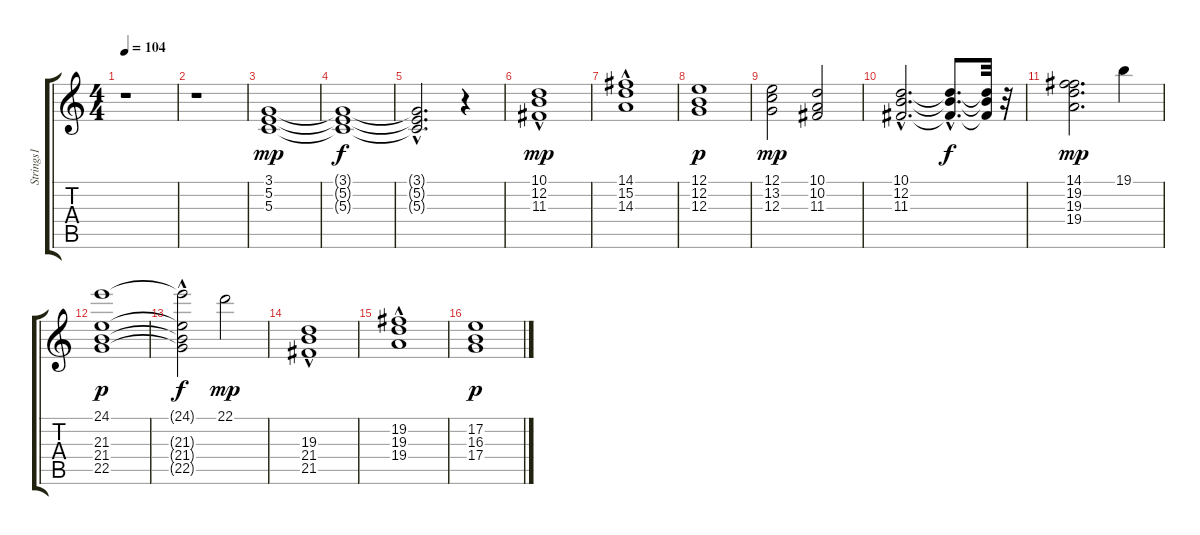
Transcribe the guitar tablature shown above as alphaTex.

\track ("Strings1" "Strings1") {instrument stringensemble1}
\staff {score tabs}
\tuning (E4 B3 G3 D3 A2 E2) {hide}
\ts (4 4)
\tempo 104
\clef g2
\ks c
r.1{dy f} |
r.1 |
(3.1 5.2 5.3).1{dy mp} |
(3.1{t} 5.2{t} 5.3{t}).1{dy f} |
(3.1{hac t} 5.2{hac t} 5.3{hac t}).2{d} r.4 |
(10.1 12.2 11.3{hac}).1{dy mp} |
(14.1{hac} 15.2 14.3).1 |
(12.1 12.2 12.3).1{dy p} |
(12.1 13.2 12.3).2{dy mp} (10.1 10.2 11.3).2 |
(10.1{hac} 12.2{hac} 11.3{hac}).2{d} (10.1{hac t} 12.2{hac t} 11.3{hac t}).8{d dy f} (10.1{t} 12.2{t} 11.3{t}).32 r.32 |
(14.1 19.2 19.3 19.4).2{d dy mp} 19.1.4 |
(24.1 21.3 21.4 22.5).1{dy p} |
(24.1{t} 21.3{hac t} 21.4{hac t} 22.5{hac t}).2{dy f} 22.1.2{dy mp} |
(19.3 21.4 21.5{hac}).1 |
(19.2{hac} 19.3 19.4).1 |
(17.2 16.3 17.4).1{dy p}
